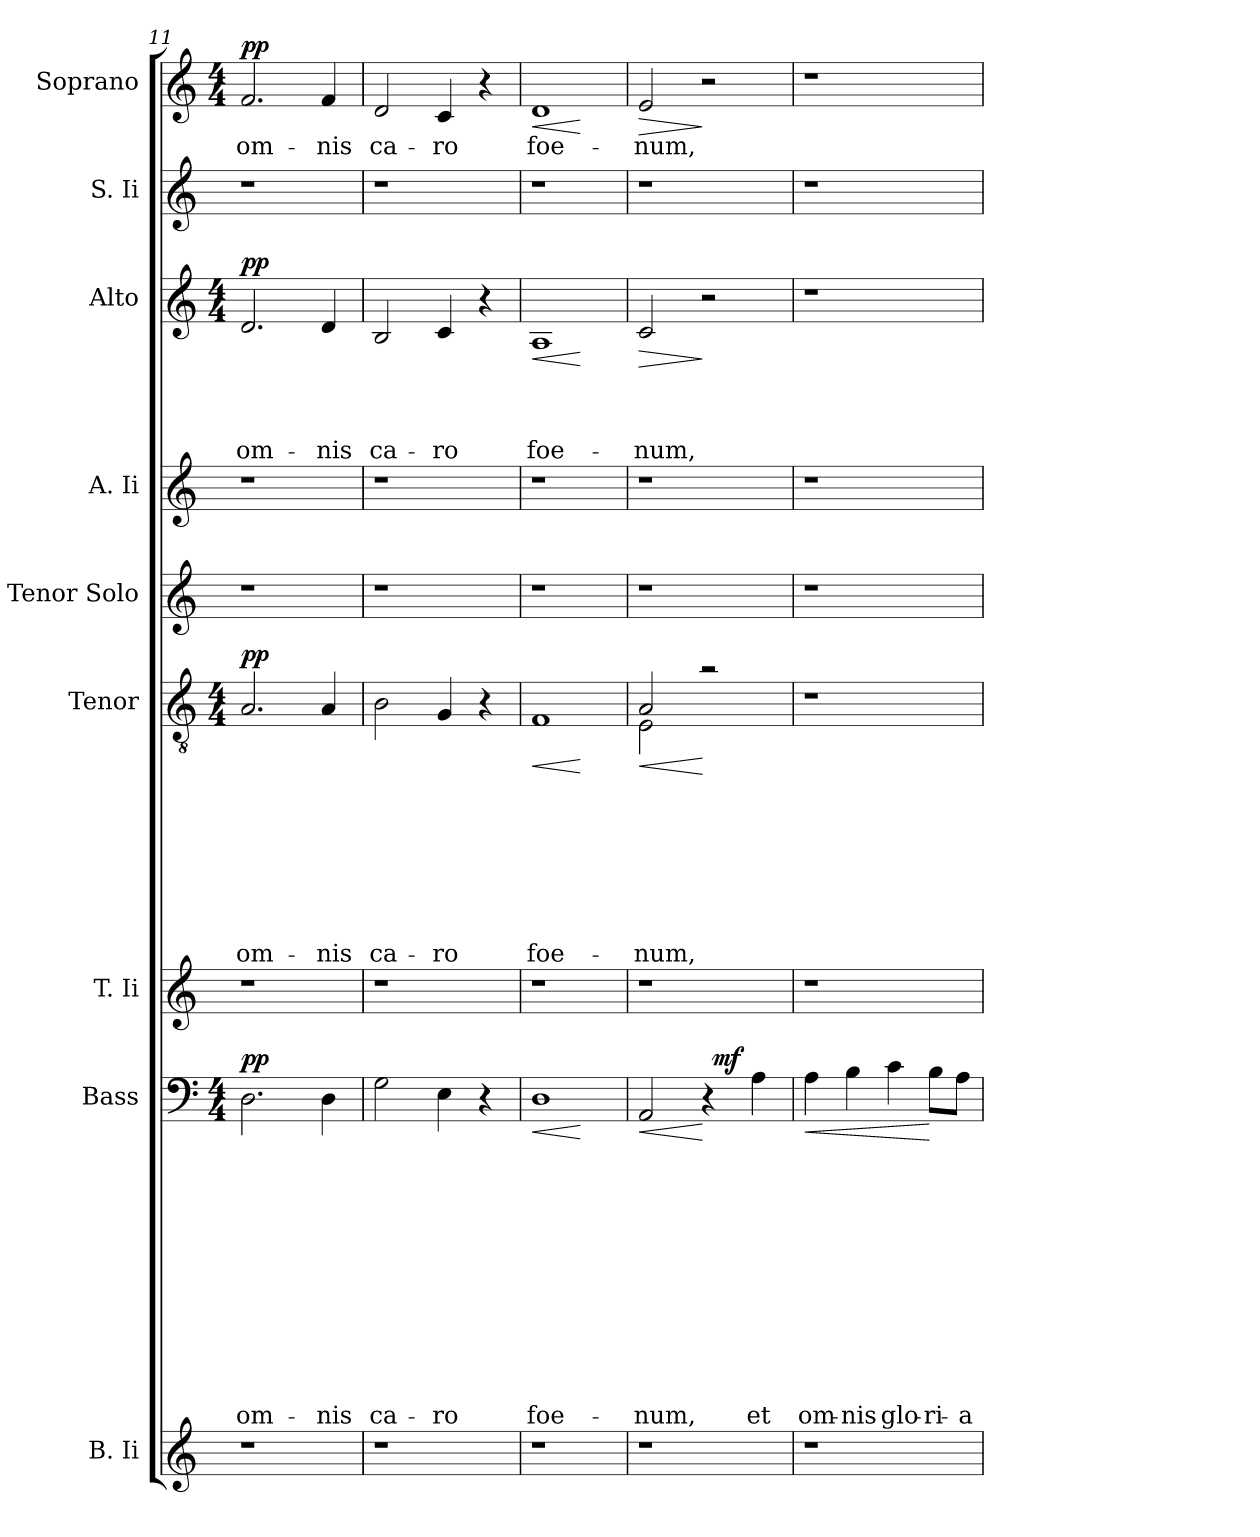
**kern	**kern	**text	**text	**text	**text	**text	**text	**text	**text	**text	**text	**text	**text	**dynam	**kern	**kern	**text	**text	**text	**text	**text	**text	**text	**text	**dynam	**kern	**kern	**kern	**text	**text	**text	**text	**dynam	**kern	**kern	**text	**dynam
*part9	*part8	*part8	*part8	*part8	*part8	*part8	*part8	*part8	*part8	*part8	*part8	*part8	*part8	*part8	*part7	*part6	*part6	*part6	*part6	*part6	*part6	*part6	*part6	*part6	*part6	*part5	*part4	*part3	*part3	*part3	*part3	*part3	*part3	*part2	*part1	*part1	*part1
*staff9	*staff8	*staff8	*staff8	*staff8	*staff8	*staff8	*staff8	*staff8	*staff8	*staff8	*staff8	*staff8	*staff8	*staff8	*staff7	*staff6	*staff6	*staff6	*staff6	*staff6	*staff6	*staff6	*staff6	*staff6	*staff6	*staff5	*staff4	*staff3	*staff3	*staff3	*staff3	*staff3	*staff3	*staff2	*staff1	*staff1	*staff1
*I"B. Ii	*I"Bass	*	*	*	*	*	*	*	*	*	*	*	*	*	*I"T. Ii	*I"Tenor	*	*	*	*	*	*	*	*	*	*I"Tenor Solo	*I"A. Ii	*I"Alto	*	*	*	*	*	*I"S. Ii	*I"Soprano	*	*
*I'B. Ii	*I'B.	*	*	*	*	*	*	*	*	*	*	*	*	*	*I'T. Ii	*I'T.	*	*	*	*	*	*	*	*	*	*	*I'A. Ii	*I'A.	*	*	*	*	*	*I'S. Ii	*I'S.	*	*
*clefG2	*clefF4	*	*	*	*	*	*	*	*	*	*	*	*	*	*clefG2	*clefGv2	*	*	*	*	*	*	*	*	*	*clefG2	*clefG2	*clefG2	*	*	*	*	*	*clefG2	*clefG2	*	*
*k[]	*k[]	*	*	*	*	*	*	*	*	*	*	*	*	*	*k[]	*k[]	*	*	*	*	*	*	*	*	*	*k[]	*k[]	*k[]	*	*	*	*	*	*k[]	*k[]	*	*
*C:	*C:	*	*	*	*	*	*	*	*	*	*	*	*	*	*C:	*C:	*	*	*	*	*	*	*	*	*	*C:	*C:	*C:	*	*	*	*	*	*C:	*C:	*	*
*	*M4/4	*	*	*	*	*	*	*	*	*	*	*	*	*	*	*M4/4	*	*	*	*	*	*	*	*	*	*	*	*M4/4	*	*	*	*	*	*	*M4/4	*	*
=11	=11	=11	=11	=11	=11	=11	=11	=11	=11	=11	=11	=11	=11	=11	=11	=11	=11	=11	=11	=11	=11	=11	=11	=11	=11	=11	=11	=11	=11	=11	=11	=11	=11	=11	=11	=11	=11
!	!	!	!	!	!	!	!	!	!	!	!	!	!LO:LY:b	!LO:DY:a	!	!	!	!	!	!	!	!	!	!LO:LY:b	!LO:DY:a	!	!	!	!	!	!	!LO:LY:b	!LO:DY:a	!	!	!LO:LY:b	!LO:DY:a
1r	2.D\	.	.	.	.	.	.	.	.	.	.	.	om-	pp	1r	2.A/	.	.	.	.	.	.	.	om-	pp	1r	1r	2.d/	.	.	.	om-	pp	1r	2.f/	om-	pp
!	!	!	!	!	!	!	!	!	!	!	!	!	!LO:LY:b	!	!	!	!	!	!	!	!	!	!	!LO:LY:b	!	!	!	!	!	!	!	!LO:LY:b	!	!	!	!LO:LY:b	!
.	4D\	.	.	.	.	.	.	.	.	.	.	.	-nis	.	.	4A/	.	.	.	.	.	.	.	-nis	.	.	.	4d/	.	.	.	-nis	.	.	4f/	-nis	.
=12	=12	=12	=12	=12	=12	=12	=12	=12	=12	=12	=12	=12	=12	=12	=12	=12	=12	=12	=12	=12	=12	=12	=12	=12	=12	=12	=12	=12	=12	=12	=12	=12	=12	=12	=12	=12	=12
!	!	!	!	!	!	!	!	!	!	!	!	!	!LO:LY:b	!	!	!	!	!	!	!	!	!	!	!LO:LY:b	!	!	!	!	!	!	!	!LO:LY:b	!	!	!	!LO:LY:b	!
1r	2G\	.	.	.	.	.	.	.	.	.	.	.	ca-	.	1r	2B\	.	.	.	.	.	.	.	ca-	.	1r	1r	2B/	.	.	.	ca-	.	1r	2d/	ca-	.
!	!	!	!	!	!	!	!	!	!	!	!	!	!LO:LY:b	!	!	!	!	!	!	!	!	!	!	!LO:LY:b	!	!	!	!	!	!	!	!LO:LY:b	!	!	!	!LO:LY:b	!
.	4E\	.	.	.	.	.	.	.	.	.	.	.	-ro	.	.	4G/	.	.	.	.	.	.	.	-ro	.	.	.	4c/	.	.	.	-ro	.	.	4c/	-ro	.
.	4r	.	.	.	.	.	.	.	.	.	.	.	.	.	.	4r	.	.	.	.	.	.	.	.	.	.	.	4r	.	.	.	.	.	.	4r	.	.
=13	=13	=13	=13	=13	=13	=13	=13	=13	=13	=13	=13	=13	=13	=13	=13	=13	=13	=13	=13	=13	=13	=13	=13	=13	=13	=13	=13	=13	=13	=13	=13	=13	=13	=13	=13	=13	=13
!	!	!	!	!	!	!	!	!	!	!	!	!	!LO:LY:b	!LO:HP:b	!	!	!	!	!	!	!	!	!	!LO:LY:b	!LO:HP:b	!	!	!	!	!	!	!LO:LY:b	!LO:HP:b	!	!	!LO:LY:b	!LO:HP:b
1r	1D	.	.	.	.	.	.	.	.	.	.	.	foe-	<	1r	1F	.	.	.	.	.	.	.	foe-	<	1r	1r	1A	.	.	.	foe-	<	1r	1d	foe-	<
.	.	.	.	.	.	.	.	.	.	.	.	.	.	[	.	.	.	.	.	.	.	.	.	.	[	.	.	.	.	.	.	.	[	.	.	.	[
=14	=14	=14	=14	=14	=14	=14	=14	=14	=14	=14	=14	=14	=14	=14	=14	=14	=14	=14	=14	=14	=14	=14	=14	=14	=14	=14	=14	=14	=14	=14	=14	=14	=14	=14	=14	=14	=14
!	!	!	!	!	!	!	!	!	!	!	!	!	!LO:LY:b	!LO:HP:b	!	!	!	!	!	!	!	!	!	!LO:LY:b	!LO:HP:b	!	!	!	!	!	!	!LO:LY:b	!LO:HP:b	!	!	!LO:LY:b	!LO:HP:b
*	*^	*	*	*	*	*	*	*	*	*	*	*	*	*	*	*^	*	*	*	*	*	*	*	*	*	*	*	*	*	*	*	*	*	*	*	*	*
1r	2AA/	2ryy	.	.	.	.	.	.	.	.	.	.	.	-num,	<	1r	2A/	2E\	.	.	.	.	.	.	.	-num,	<	1r	1r	2c/	.	.	.	-num,	>	1r	2e/	-num,	>
.	4r	32ryy	.	.	.	.	.	.	.	.	.	.	.	.	[	.	2ra	2ryy	.	.	.	.	.	.	.	.	[	.	.	2r	.	.	.	.	]	.	2r	.	]
!	!	!	!	!	!	!	!	!	!	!	!	!	!	!	!LO:DY:a	!	!	!	!	!	!	!	!	!	!	!	!	!	!	!	!	!	!	!	!	!	!	!	!
.	.	4...ryy	.	.	.	.	.	.	.	.	.	.	.	.	mf	.	.	.	.	.	.	.	.	.	.	.	.	.	.	.	.	.	.	.	.	.	.	.	.
!	!	!	!	!	!	!	!	!	!	!	!	!	!	!LO:LY:b	!	!	!	!	!	!	!	!	!	!	!	!	!	!	!	!	!	!	!	!	!	!	!	!	!
.	4A\	.	.	.	.	.	.	.	.	.	.	.	.	et	.	.	.	.	.	.	.	.	.	.	.	.	.	.	.	.	.	.	.	.	.	.	.	.	.
*	*	*	*	*	*	*	*	*	*	*	*	*	*	*	*	*	*v	*v	*	*	*	*	*	*	*	*	*	*	*	*	*	*	*	*	*	*	*	*	*
!!LO:PB:g=z
=15	=15	=15	=15	=15	=15	=15	=15	=15	=15	=15	=15	=15	=15	=15	=15	=15	=15	=15	=15	=15	=15	=15	=15	=15	=15	=15	=15	=15	=15	=15	=15	=15	=15	=15	=15	=15	=15	=15
!	!	!	!	!	!	!	!	!	!	!	!	!	!	!LO:LY:b	!LO:HP:b	!	!	!	!	!	!	!	!	!	!	!	!	!	!	!	!	!	!	!	!	!	!	!
*	*v	*v	*	*	*	*	*	*	*	*	*	*	*	*	*	*	*	*	*	*	*	*	*	*	*	*	*	*	*	*	*	*	*	*	*	*	*	*
1r	4A\	.	.	.	.	.	.	.	.	.	.	.	om-	<	1r	1r	.	.	.	.	.	.	.	.	.	1r	1r	1r	.	.	.	.	.	1r	1r	.	.
!	!	!	!	!	!	!	!	!	!	!	!	!	!LO:LY:b:rj	!	!	!	!	!	!	!	!	!	!	!	!	!	!	!	!	!	!	!	!	!	!	!	!
.	4B\	.	.	.	.	.	.	.	.	.	.	.	-nis	.	.	.	.	.	.	.	.	.	.	.	.	.	.	.	.	.	.	.	.	.	.	.	.
!	!	!	!	!	!	!	!	!	!	!	!	!	!LO:LY:b	!	!	!	!	!	!	!	!	!	!	!	!	!	!	!	!	!	!	!	!	!	!	!	!
.	4c\	.	.	.	.	.	.	.	.	.	.	.	glo-	.	.	.	.	.	.	.	.	.	.	.	.	.	.	.	.	.	.	.	.	.	.	.	.
!	!	!	!	!	!	!	!	!	!	!	!	!	!LO:LY:b	!	!	!	!	!	!	!	!	!	!	!	!	!	!	!	!	!	!	!	!	!	!	!	!
.	8B\L	.	.	.	.	.	.	.	.	.	.	.	-ri-	[	.	.	.	.	.	.	.	.	.	.	.	.	.	.	.	.	.	.	.	.	.	.	.
!	!	!	!	!	!	!	!	!	!	!	!	!	!LO:LY:b:rj	!	!	!	!	!	!	!	!	!	!	!	!	!	!	!	!	!	!	!	!	!	!	!	!
.	8A\J	.	.	.	.	.	.	.	.	.	.	.	-a	.	.	.	.	.	.	.	.	.	.	.	.	.	.	.	.	.	.	.	.	.	.	.	.
=	=	=	=	=	=	=	=	=	=	=	=	=	=	=	=	=	=	=	=	=	=	=	=	=	=	=	=	=	=	=	=	=	=	=	=	=	=
*-	*-	*-	*-	*-	*-	*-	*-	*-	*-	*-	*-	*-	*-	*-	*-	*-	*-	*-	*-	*-	*-	*-	*-	*-	*-	*-	*-	*-	*-	*-	*-	*-	*-	*-	*-	*-	*-
